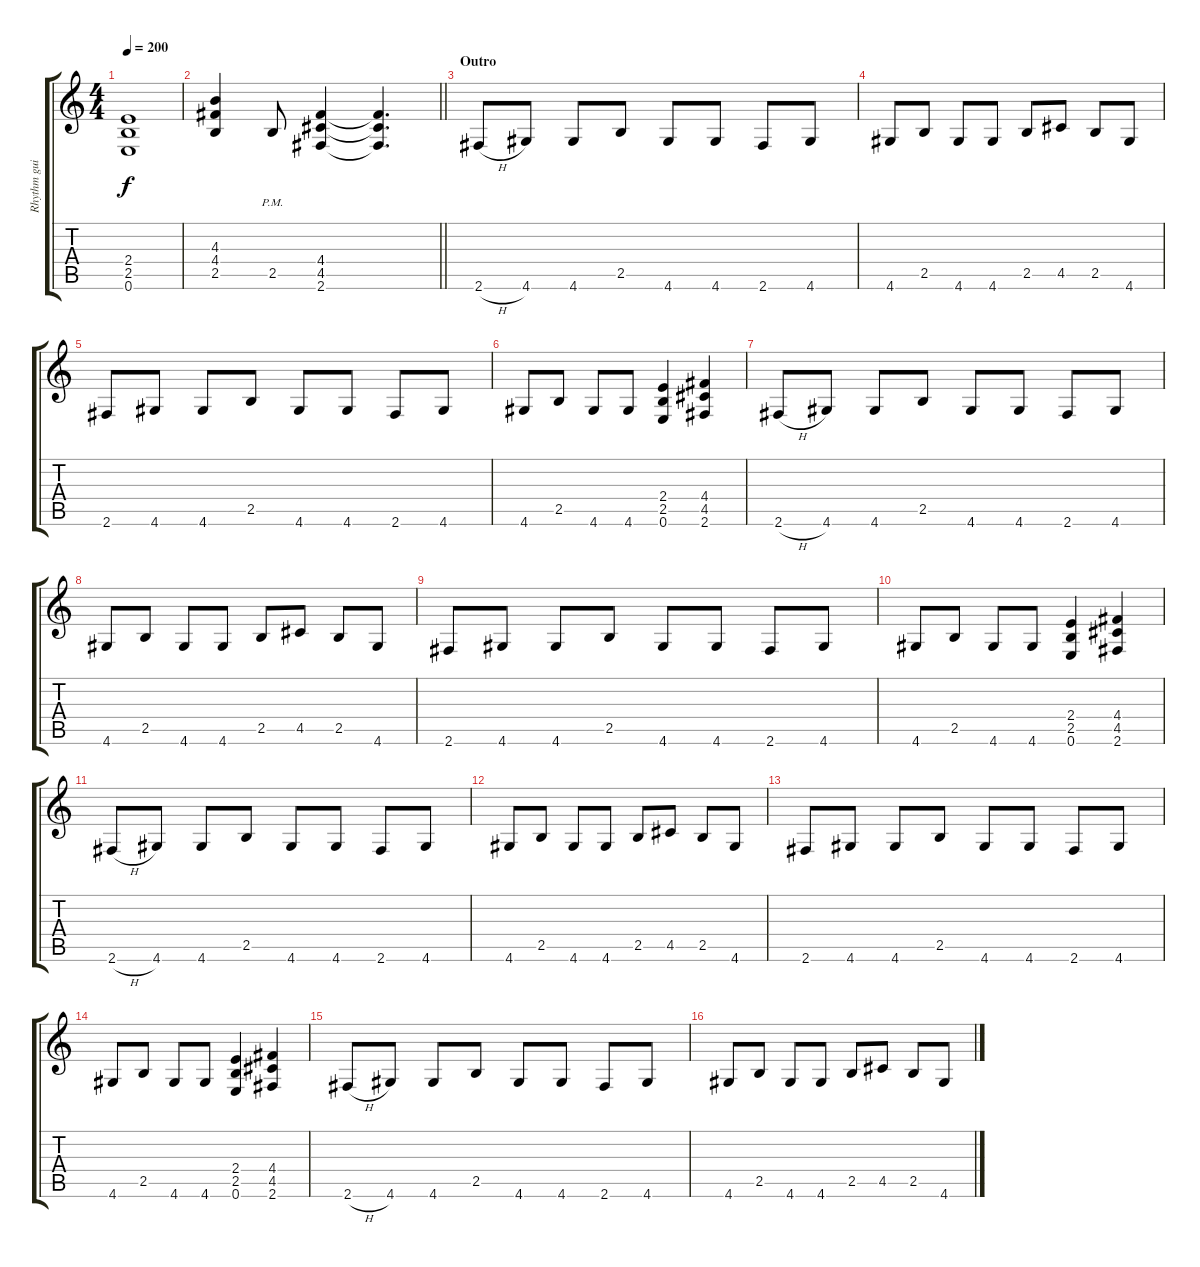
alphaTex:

\track ("Rhythm guitar 2" "Rhythm gui") {instrument distortionguitar}
\staff {score tabs}
\tuning (E4 B3 G3 D3 A2 E2) {hide}
\ts (4 4)
\tempo 200
\clef g2
\ks c
(2.4 2.5 0.6).1{dy f} |
\barLineRight lightlight
(4.3 4.4 2.5).4 2.5{pm}.8 (4.4 4.5 2.6).4 (4.4{t} 4.5{t} 2.6{t}).4{d} |
\section ("" "Outro")
2.6{h}.8 4.6.8 4.6.8 2.5.8 4.6.8 4.6.8 2.6.8 4.6.8 |
4.6.8 2.5.8 4.6.8 4.6.8 2.5.8 4.5.8 2.5.8 4.6.8 |
2.6.8 4.6.8 4.6.8 2.5.8 4.6.8 4.6.8 2.6.8 4.6.8 |
4.6.8 2.5.8 4.6.8 4.6.8 (2.4 2.5 0.6).4 (4.4 4.5 2.6).4 |
2.6{h}.8 4.6.8 4.6.8 2.5.8 4.6.8 4.6.8 2.6.8 4.6.8 |
4.6.8 2.5.8 4.6.8 4.6.8 2.5.8 4.5.8 2.5.8 4.6.8 |
2.6.8 4.6.8 4.6.8 2.5.8 4.6.8 4.6.8 2.6.8 4.6.8 |
4.6.8 2.5.8 4.6.8 4.6.8 (2.4 2.5 0.6).4 (4.4 4.5 2.6).4 |
2.6{h}.8 4.6.8 4.6.8 2.5.8 4.6.8 4.6.8 2.6.8 4.6.8 |
4.6.8 2.5.8 4.6.8 4.6.8 2.5.8 4.5.8 2.5.8 4.6.8 |
2.6.8 4.6.8 4.6.8 2.5.8 4.6.8 4.6.8 2.6.8 4.6.8 |
4.6.8 2.5.8 4.6.8 4.6.8 (2.4 2.5 0.6).4 (4.4 4.5 2.6).4 |
2.6{h}.8 4.6.8 4.6.8 2.5.8 4.6.8 4.6.8 2.6.8 4.6.8 |
4.6.8 2.5.8 4.6.8 4.6.8 2.5.8 4.5.8 2.5.8 4.6.8
